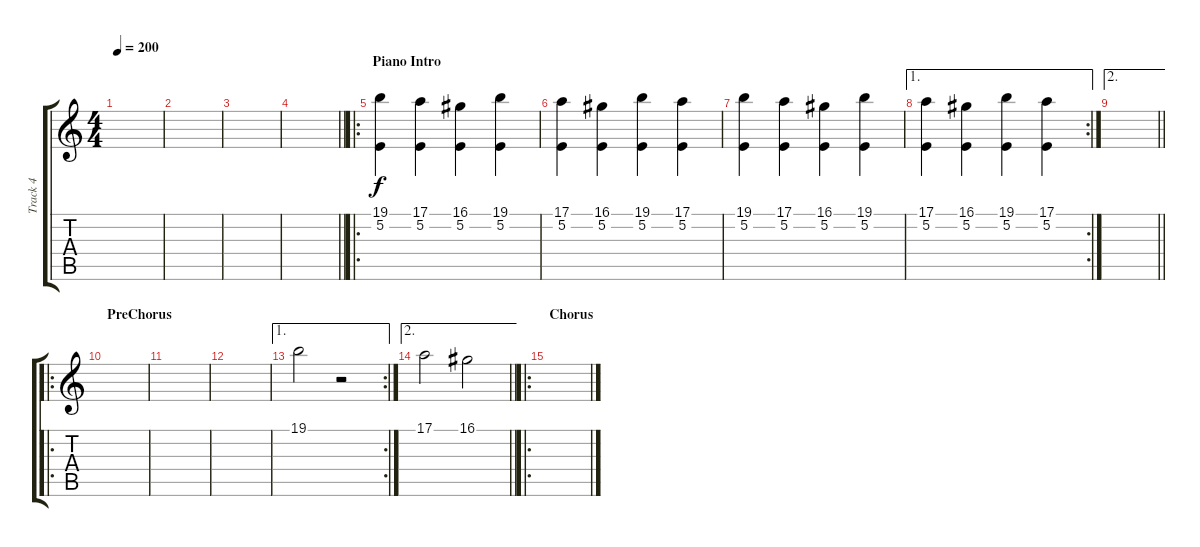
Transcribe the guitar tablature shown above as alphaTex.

\track ("Track 4" "Track 4") {instrument brightacousticpiano}
\staff {score tabs}
\tuning (E4 B3 G3 D3 A2 E2) {hide}
\ts (4 4)
\tempo 200
\clef g2
\ks c
|
|
|
\barLineRight lightlight
|
\ro
\section ("" "Piano Intro")
(19.1 5.2).4 (17.1 5.2).4 (16.1 5.2).4 (19.1 5.2).4 |
(17.1 5.2).4 (16.1 5.2).4 (19.1 5.2).4 (17.1 5.2).4 |
(19.1 5.2).4 (17.1 5.2).4 (16.1 5.2).4 (19.1 5.2).4 |
\ae 1
\rc 2
(17.1 5.2).4 (16.1 5.2).4 (19.1 5.2).4 (17.1 5.2).4 |
\ae 2
\barLineRight lightlight
|
\ro
\section ("" "PreChorus")
|
|
|
\ae 1
\rc 2
19.1.2 r.2 |
\ae 2
\barLineRight lightlight
17.1.2 16.1.2 |
\ro
\section ("" "Chorus")
